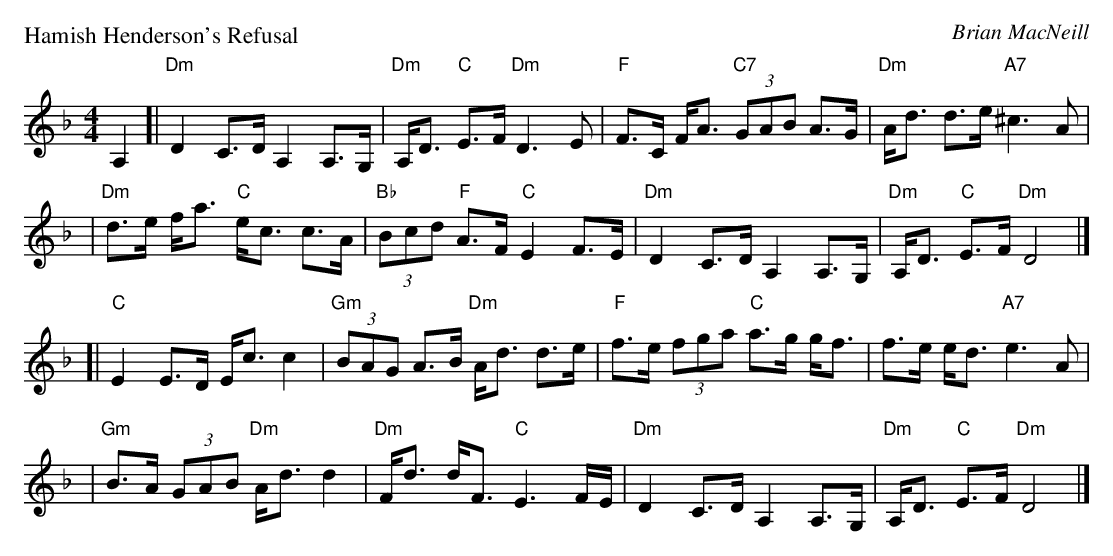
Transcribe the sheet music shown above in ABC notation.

X:1
P: Hamish Henderson's Refusal
C:Brian MacNeill
M:4/4
L:1/8
K:Dm
A,2 \
[| "Dm"D2 C>D A,2  A,>G, | "Dm"A,<D "C"E>F "Dm"D3 E | "F"F>C F<A "C7"(3GAB A>G | "Dm"A<d d>e "A7"^c3 A |
| "Dm"d>e f<a "C"e<c c>A | "Bb"(3Bcd "F"A>F "C"E2 F>E | "Dm"D2 C>D A,2 A,>G, | "Dm"A,<D "C"E>F "Dm"D4 |]
[| "C"E2 E>D E<c c2 | "Gm"(3BAG A>B "Dm"A<d d>e | "F"f>e (3fga "C"a>g g<f | f>e e<d "A7"e3 A |
| "Gm"B>A (3GAB "Dm"A<d d2 | "Dm"F<d d<F "C"E3 F/E/ | "Dm"D2 C>D A,2 A,>G, | "Dm"A,<D "C"E>F "Dm"D4 |]
